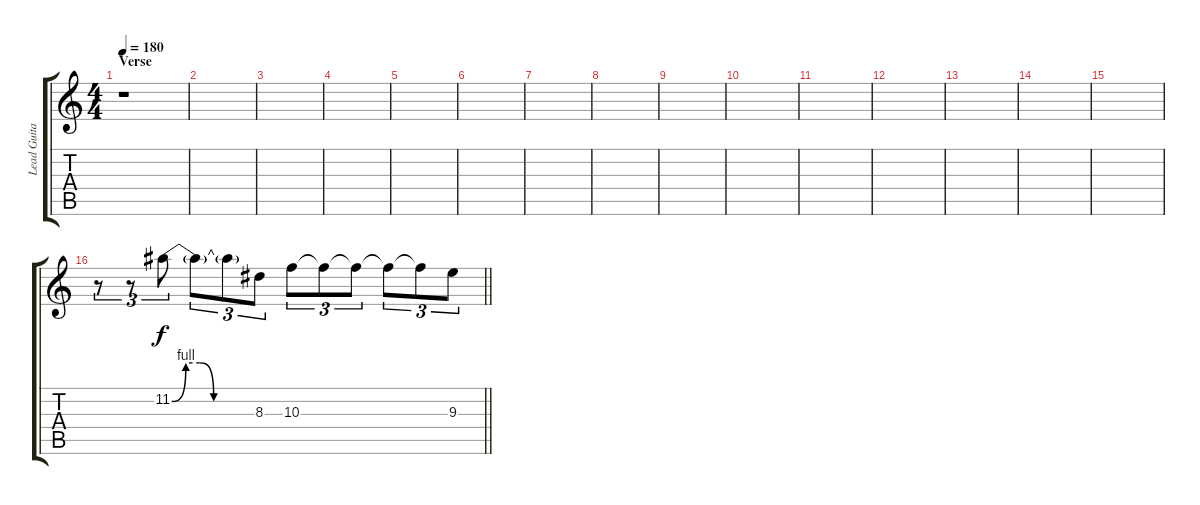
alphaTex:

\track ("Lead Guitar" "Lead Guita") {instrument overdrivenguitar}
\staff {score tabs}
\tuning (E4 B3 G3 D3 A2 E2) {hide}
\ts (4 4)
\section ("" "Verse")
\tempo 180
\clef g2
\ks c
r.1{dy f} |
|
|
|
|
|
|
|
|
|
|
|
|
|
|
\barLineRight lightlight
r.8{tu (3 2)} r.8{tu (3 2)} 11.2{be (custom 0 0 10 4 20 4 30 0 60 0)}.8{tu (3 2)} 11.2{t}.8{tu (3 2)} 11.2{t}.8{tu (3 2)} 8.3.8{tu (3 2)} 10.3.8{tu (3 2)} 10.3{t}.8{tu (3 2)} 10.3{t}.8{tu (3 2)} 10.3{t}.8{tu (3 2)} 10.3{t}.8{tu (3 2)} 9.3.8{tu (3 2)}
